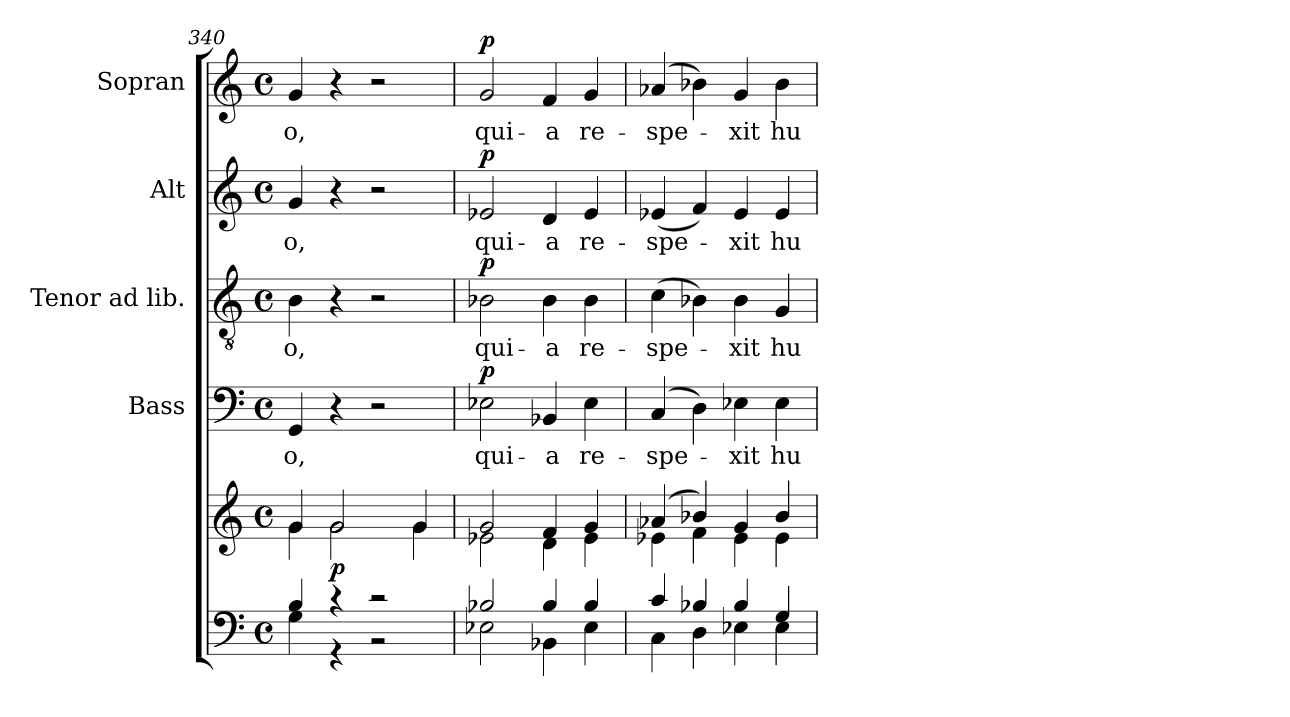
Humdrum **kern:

**kern	**kern	**dynam	**kern	**text	**dynam	**kern	**text	**dynam	**kern	**text	**dynam	**kern	**text	**dynam
*part5	*part5	*part5	*part4	*part4	*part4	*part3	*part3	*part3	*part2	*part2	*part2	*part1	*part1	*part1
*staff6	*staff5	*staff5/6	*staff4	*staff4	*staff4	*staff3	*staff3	*staff3	*staff2	*staff2	*staff2	*staff1	*staff1	*staff1
*	*	*	*I"Bass	*	*	*I"Tenor ad lib.	*	*	*I"Alt	*	*	*I"Sopran	*	*
*	*	*	*I'B.	*	*	*I'T.	*	*	*I'A.	*	*	*I'S.	*	*
*clefF4	*clefG2	*	*clefF4	*	*	*clefGv2	*	*	*clefG2	*	*	*clefG2	*	*
*k[]	*k[]	*	*k[]	*	*	*k[]	*	*	*k[]	*	*	*k[]	*	*
*C:	*C:	*	*C:	*	*	*C:	*	*	*C:	*	*	*C:	*	*
*M4/4	*M4/4	*	*M4/4	*	*	*M4/4	*	*	*M4/4	*	*	*M4/4	*	*
*met(c)	*met(c)	*	*met(c)	*	*	*met(c)	*	*	*met(c)	*	*	*met(c)	*	*
=340	=340	=340	=340	=340	=340	=340	=340	=340	=340	=340	=340	=340	=340	=340
*^	*^	*	*	*	*	*	*	*	*	*	*	*	*	*
!	!	!	!	!	!	!LO:LY:b	!	!	!LO:LY:b	!	!	!LO:LY:b	!	!	!LO:LY:b	!
4B/	4G\	4g/	4g\	.	4GG/	-o,	.	4B\	-o,	.	4g/	-o,	.	4g/	-o,	.
!	!	!	!	!LO:DY:b	!	!	!	!	!	!	!	!	!	!	!	!
4r	4r	2g/	2g\	p	4r	.	.	4r	.	.	4r	.	.	4r	.	.
2r	2r	.	.	.	2r	.	.	2r	.	.	2r	.	.	2r	.	.
.	.	4g/	4g\	.	.	.	.	.	.	.	.	.	.	.	.	.
=341	=341	=341	=341	=341	=341	=341	=341	=341	=341	=341	=341	=341	=341	=341	=341	=341
!	!	!	!	!	!	!LO:LY:b	!LO:DY:a	!	!LO:LY:b	!LO:DY:a	!	!LO:LY:b	!LO:DY:a	!	!LO:LY:b	!LO:DY:a
2B-X/	2E-X\	2g/	2e-X\	.	2E-X\	qui-	p	2B-X\	qui-	p	2e-X/	qui-	p	2g/	qui-	p
!	!	!	!	!	!	!LO:LY:b	!	!	!LO:LY:b	!	!	!LO:LY:b	!	!	!LO:LY:b	!
4B-/	4BB-X\	4f/	4d\	.	4BB-X/	-a	.	4B-\	-a	.	4d/	-a	.	4f/	-a	.
!	!	!	!	!	!	!LO:LY:b	!	!	!LO:LY:b	!	!	!LO:LY:b	!	!	!LO:LY:b	!
4B-/	4E-\	4g/	4e-\	.	4E-\	re-	.	4B-\	re-	.	4e-/	re-	.	4g/	re-	.
=342	=342	=342	=342	=342	=342	=342	=342	=342	=342	=342	=342	=342	=342	=342	=342	=342
!	!	!	!	!	!	!LO:LY:b	!	!	!LO:LY:b	!	!	!LO:LY:b	!	!	!LO:LY:b	!
4c/	4C\	(>4a-X/	4e-X\	.	(4C/	-spe-	.	(>4c\	-spe-	.	(<4e-X/	-spe-	.	(>4a-X/	-spe-	.
4B-X/	4D\	4b-X/)	4f\	.	4D\)	.	.	4B-X\)	.	.	4f/)	.	.	4b-X\)	.	.
!	!	!	!	!	!	!LO:LY:b	!	!	!LO:LY:b	!	!	!LO:LY:b	!	!	!LO:LY:b	!
4B-/	4E-X\	4g/	4e-\	.	4E-X\	-xit	.	4B-\	-xit	.	4e-/	-xit	.	4g/	-xit	.
!	!	!	!	!	!	!LO:LY:b	!	!	!LO:LY:b	!	!	!LO:LY:b	!	!	!LO:LY:b	!
4G/	4E-\	4b-/	4e-\	.	4E-\	hu-	.	4G/	hu-	.	4e-/	hu-	.	4b-\	hu-	.
*v	*v	*	*	*	*	*	*	*	*	*	*	*	*	*	*	*
*	*v	*v	*	*	*	*	*	*	*	*	*	*	*	*	*
=	=	=	=	=	=	=	=	=	=	=	=	=	=	=
*-	*-	*-	*-	*-	*-	*-	*-	*-	*-	*-	*-	*-	*-	*-
